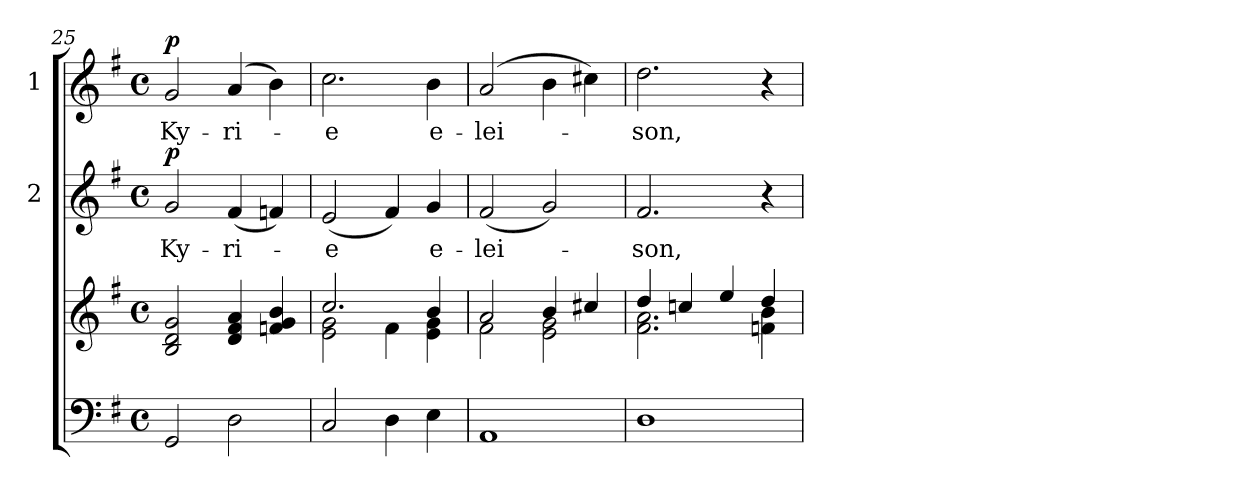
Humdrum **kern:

**kern	**kern	**kern	**text	**dynam	**kern	**text	**dynam
*part3	*part3	*part2	*part2	*part2	*part1	*part1	*part1
*staff4	*staff3	*staff2	*staff2	*staff2	*staff1	*staff1	*staff1
*	*	*I"2	*	*	*I"1	*	*
*clefF4	*clefG2	*clefG2	*	*	*clefG2	*	*
*	*	*ITrd7c12	*	*	*ITrd7c12	*	*
*k[f#]	*k[f#]	*k[f#]	*	*	*k[f#]	*	*
*G:	*G:	*G:	*	*	*G:	*	*
*M4/4	*M4/4	*M4/4	*	*	*M4/4	*	*
*met(c)	*met(c)	*met(c)	*	*	*met(c)	*	*
=25	=25	=25	=25	=25	=25	=25	=25
!	!	!	!LO:LY:b	!LO:DY:a	!	!LO:LY:b	!LO:DY:a
2GG/	2B/ 2d/ 2g/	2G/	Ky-	p	2G/	Ky-	p
!	!	!	!LO:LY:b	!	!	!LO:LY:b	!
2D\	4d/ 4f#/ 4a/	(<4F#/	-ri-	.	(4A/	-ri-	.
.	4fn/ 4g/ 4b/	4Fn/)	.	.	4B\)	.	.
=26	=26	=26	=26	=26	=26	=26	=26
*	*^	*	*	*	*	*	*
!	!	!	!	!LO:LY:b	!	!	!LO:LY:b	!
2C/	2.cc/	2e\ 2g\	(<2E/	-e	.	2.c\	-e	.
4D\	.	4f#\	4F#/)	.	.	.	.	.
!	!	!	!	!LO:LY:b	!	!	!LO:LY:b	!
4E\	4b/	4e\ 4g\	4G/	e-	.	4B\	e-	.
=27	=27	=27	=27	=27	=27	=27	=27	=27
!	!	!	!	!LO:LY:b	!	!	!LO:LY:b	!
1AA	2a/	2f#\	(<2F#/	-lei-	.	(2A/	-lei-	.
.	4b/	2e\ 2g\	2G/)	.	.	4B\	.	.
.	4cc#X/	.	.	.	.	4c#X\)	.	.
=28	=28	=28	=28	=28	=28	=28	=28	=28
!	!	!	!	!LO:LY:b	!	!	!LO:LY:b	!
1D	4dd/	2.f#\ 2.a\	2.F#/	-son,	.	2.d\	-son,	.
.	4ccn/	.	.	.	.	.	.	.
.	4ee/	.	.	.	.	.	.	.
.	4dd/	4fn\ 4b\	4r	.	.	4r	.	.
*	*v	*v	*	*	*	*	*	*
=	=	=	=	=	=	=	=
*-	*-	*-	*-	*-	*-	*-	*-
